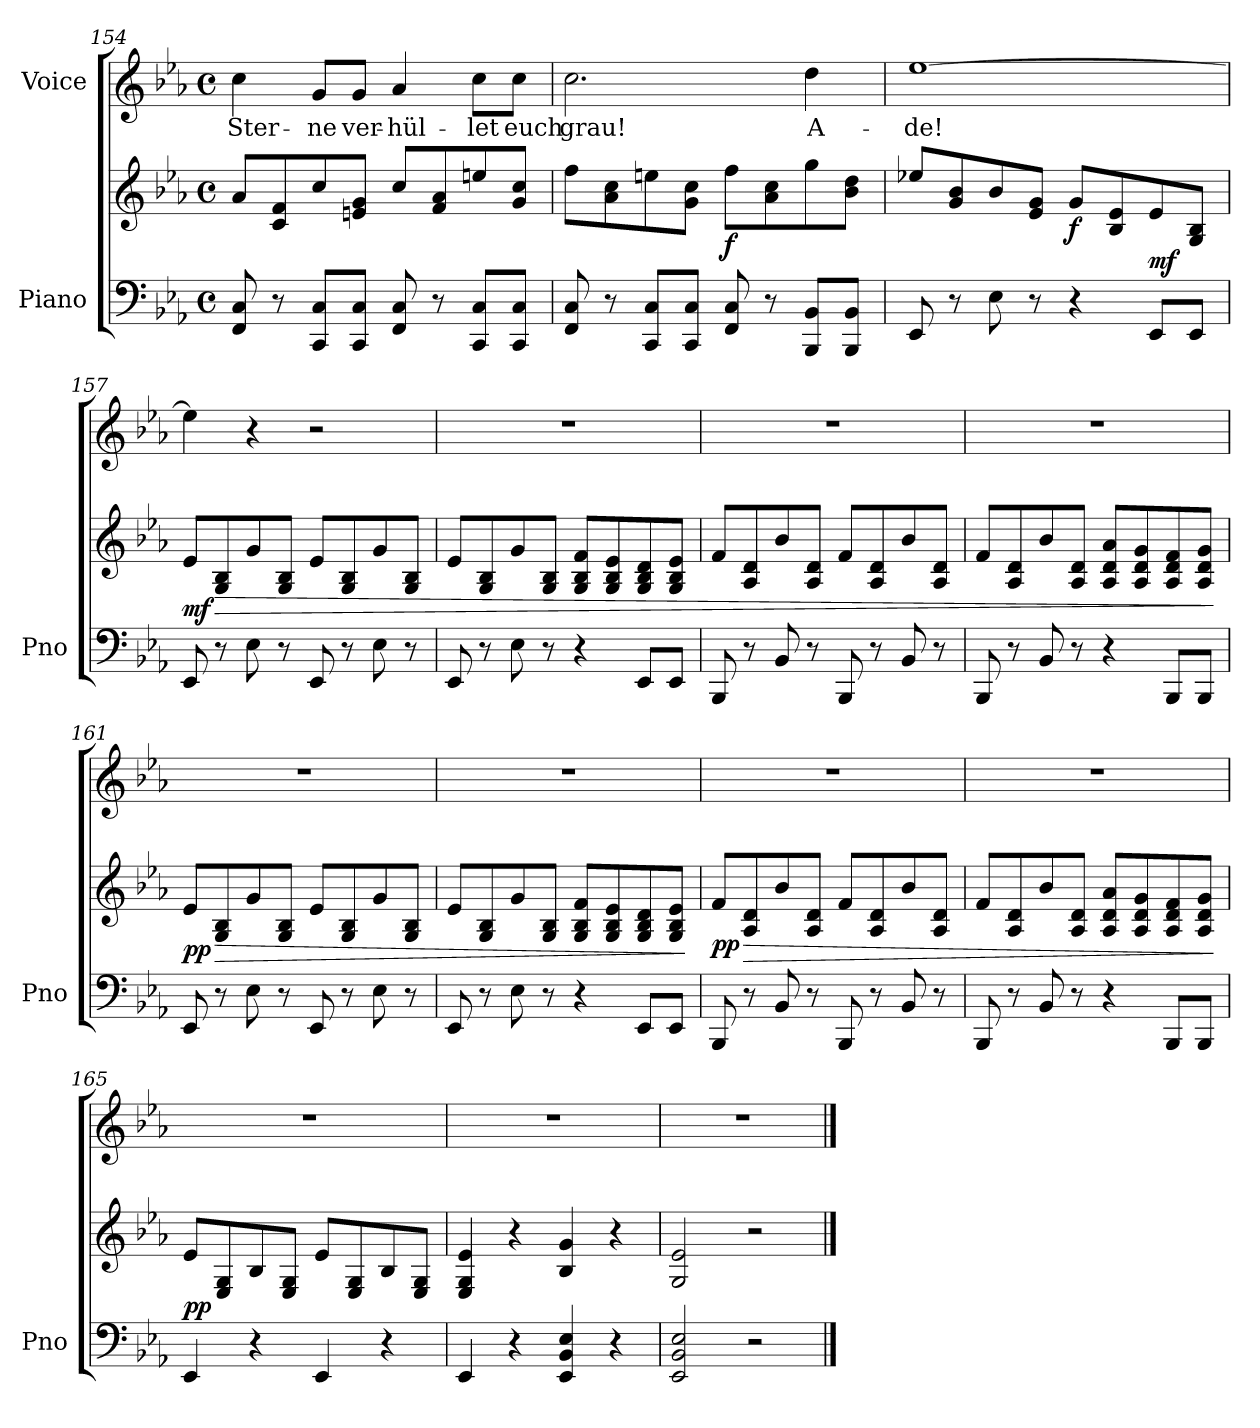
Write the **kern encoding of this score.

**kern	**kern	**dynam	**kern	**text
*part2	*part2	*part2	*part1	*part1
*staff3	*staff2	*staff2/3	*staff1	*staff1
*I"Piano	*	*	*I"Voice	*
*I'Pno	*	*	*	*
*clefF4	*clefG2	*	*clefG2	*
*k[b-e-a-]	*k[b-e-a-]	*	*k[b-e-a-]	*
*M4/4	*M4/4	*	*M4/4	*
*met(c)	*met(c)	*	*met(c)	*
=154	=154	=154	=154	=154
!	!	!	!	!LO:LY:b
8FF/ 8C/	8a-/L	.	4cc\	Ster-
8r	8c/ 8f/	.	.	.
!	!	!	!	!LO:LY:b
8CC/ 8C/L	8cc/	.	8g/L	-ne
!	!	!	!	!LO:LY:b
8CC/ 8C/J	8en/ 8g/J	.	8g/J	ver-
!	!	!	!	!LO:LY:b
8FF/ 8C/	8cc/L	.	4a-/	-hül-
8r	8f/ 8a-/	.	.	.
!	!	!	!	!LO:LY:b
8CC/ 8C/L	8een/	.	8cc\L	-let
!	!	!	!	!LO:LY:b
8CC/ 8C/J	8g/ 8cc/J	.	8cc\J	euch
!!LO:LB:g=z
=155	=155	=155	=155	=155
!	!	!	!	!LO:LY:b
8FF/ 8C/	8ff\L	.	2.cc\	grau!
8r	8a-\ 8cc\	.	.	.
8CC/ 8C/L	8een\	.	.	.
8CC/ 8C/J	8g\ 8cc\J	.	.	.
!	!	!LO:DY:b	!	!
8FF/ 8C/	8ff\L	f	.	.
8r	8a-\ 8cc\	.	.	.
!	!	!	!	!LO:LY:b
8BBB-/ 8BB-/L	8gg\	.	4dd\	A-
8BBB-/ 8BB-/J	8b-\ 8dd\J	.	.	.
=156	=156	=156	=156	=156
*^	*	*	*	*
!	!	!	!	!	!LO:LY:b
2ryy	8EE-/	8ee-X/L	.	[1ee-	-de!
.	8r	8g/ 8b-/	.	.	.
.	8E-\	8b-/	.	.	.
.	8r	8e-/ 8g/J	.	.	.
!	!	!	!LO:DY:b	!	!
4r	4ryy	8g/L	f	.	.
.	.	8B-/ 8e-/	.	.	.
!	!	!	!LO:DY:b	!	!
4ryy	8EE-/L	8e-/	mf	.	.
.	8EE-/J	8G/ 8B-/J	.	.	.
=157	=157	=157	=157	=157	=157
!	!	!	!LO:DY:b	!	!
*v	*v	*	*	*	*
8EE-/	8e-/L	mf	4ee-\]	.
!	!	!LO:HP:b	!	!
8r	8G/ 8B-/	>	.	.
8E-\	8g/	.	4r	.
8r	8G/ 8B-/J	.	.	.
8EE-/	8e-/L	.	2r	.
8r	8G/ 8B-/	.	.	.
8E-\	8g/	.	.	.
8r	8G/ 8B-/J	.	.	.
=158	=158	=158	=158	=158
*^	*	*	*	*
2ryy	8EE-/	8e-/L	.	1r	.
.	8r	8G/ 8B-/	.	.	.
.	8E-\	8g/	.	.	.
.	8r	8G/ 8B-/J	.	.	.
4r	4ryy	8G/ 8B-/ 8f/L	.	.	.
.	.	8G/ 8B-/ 8e-/	.	.	.
4ryy	8EE-/L	8G/ 8B-/ 8d/	.	.	.
.	8EE-/J	8G/ 8B-/ 8e-/J	.	.	.
*v	*v	*	*	*	*
=159	=159	=159	=159	=159
8BBB-/	8f/L	.	1r	.
8r	8A-/ 8d/	.	.	.
8BB-/	8b-/	.	.	.
8r	8A-/ 8d/J	.	.	.
8BBB-/	8f/L	.	.	.
8r	8A-/ 8d/	.	.	.
8BB-/	8b-/	.	.	.
8r	8A-/ 8d/J	.	.	.
=160	=160	=160	=160	=160
8BBB-/	8f/L	.	1r	.
8r	8A-/ 8d/	.	.	.
8BB-/	8b-/	.	.	.
8r	8A-/ 8d/J	.	.	.
4r	8A-/ 8d/ 8a-/L	.	.	.
.	8A-/ 8d/ 8g/	.	.	.
8BBB-/L	8A-/ 8d/ 8f/	.	.	.
8BBB-/J	8A-/ 8d/ 8g/J	.	.	.
.	.	]	.	.
!!LO:LB:g=z
=161	=161	=161	=161	=161
!	!	!LO:DY:b	!	!
8EE-/	8e-/L	pp	1r	.
!	!	!LO:HP:b	!	!
8r	8G/ 8B-/	>	.	.
8E-\	8g/	.	.	.
8r	8G/ 8B-/J	.	.	.
8EE-/	8e-/L	.	.	.
8r	8G/ 8B-/	.	.	.
8E-\	8g/	.	.	.
8r	8G/ 8B-/J	.	.	.
=162	=162	=162	=162	=162
8EE-/	8e-/L	.	1r	.
8r	8G/ 8B-/	.	.	.
8E-\	8g/	.	.	.
8r	8G/ 8B-/J	.	.	.
4r	8G/ 8B-/ 8f/L	.	.	.
.	8G/ 8B-/ 8e-/	.	.	.
8EE-/L	8G/ 8B-/ 8d/	.	.	.
8EE-/J	8G/ 8B-/ 8e-/J	.	.	.
.	.	]	.	.
=163	=163	=163	=163	=163
!	!	!LO:DY:b	!	!
8BBB-/	8f/L	pp	1r	.
!	!	!LO:HP:b	!	!
8r	8A-/ 8d/	>	.	.
8BB-/	8b-/	.	.	.
8r	8A-/ 8d/J	.	.	.
8BBB-/	8f/L	.	.	.
8r	8A-/ 8d/	.	.	.
8BB-/	8b-/	.	.	.
8r	8A-/ 8d/J	.	.	.
=164	=164	=164	=164	=164
8BBB-/	8f/L	.	1r	.
8r	8A-/ 8d/	.	.	.
8BB-/	8b-/	.	.	.
8r	8A-/ 8d/J	.	.	.
4r	8A-/ 8d/ 8a-/L	.	.	.
.	8A-/ 8d/ 8g/	.	.	.
8BBB-/L	8A-/ 8d/ 8f/	.	.	.
8BBB-/J	8A-/ 8d/ 8g/J	.	.	.
.	.	]	.	.
=165	=165	=165	=165	=165
!	!	!LO:DY:b	!	!
4EE-/	8e-/L	pp	1r	.
.	8E-/ 8G/	.	.	.
4r	8B-/	.	.	.
.	8E-/ 8G/J	.	.	.
4EE-/	8e-/L	.	.	.
.	8E-/ 8G/	.	.	.
4r	8B-/	.	.	.
.	8E-/ 8G/J	.	.	.
=166	=166	=166	=166	=166
4EE-/	4E-/ 4G/ 4e-/	.	1r	.
4r	4r	.	.	.
4EE-/ 4BB-/ 4E-/	4B-/ 4g/	.	.	.
4r	4r	.	.	.
=167	=167	=167	=167	=167
2EE-/ 2BB-/ 2E-/	2G/ 2e-/	.	1r	.
2r	2r	.	.	.
==	==	==	==	==
*-	*-	*-	*-	*-
